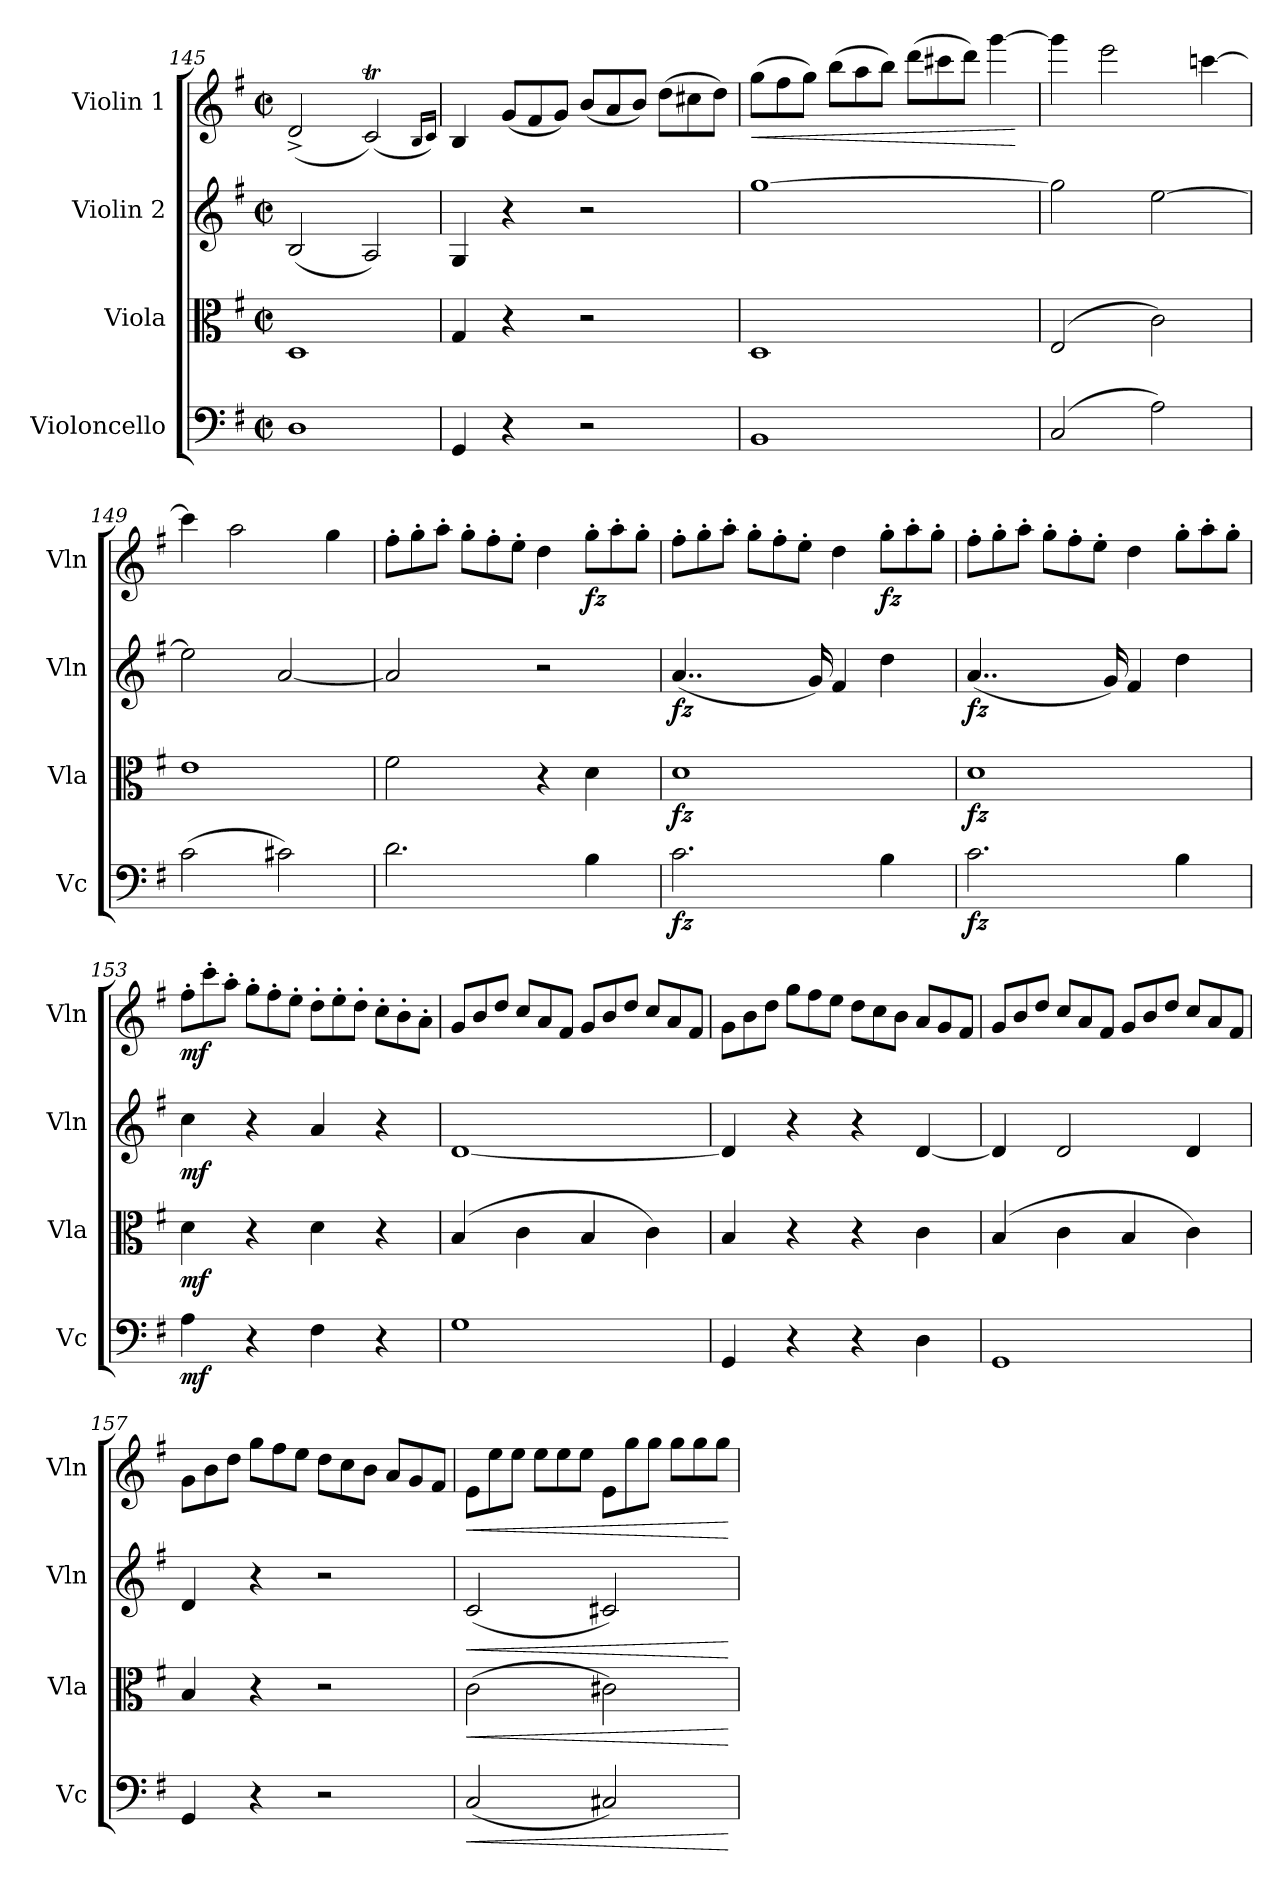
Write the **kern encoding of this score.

**kern	**dynam	**kern	**dynam	**kern	**dynam	**kern	**dynam
*part4	*part4	*part3	*part3	*part2	*part2	*part1	*part1
*staff4	*staff4	*staff3	*staff3	*staff2	*staff2	*staff1	*staff1
*I"Violoncello	*	*I"Viola	*	*I"Violin 2	*	*I"Violin 1	*
*I'Vc	*	*I'Vla	*	*I'Vln	*	*I'Vln	*
*clefF4	*	*clefC3	*	*clefG2	*	*clefG2	*
*k[f#]	*	*k[f#]	*	*k[f#]	*	*k[f#]	*
*M2/2	*	*M2/2	*	*M2/2	*	*M2/2	*
*met(c|)	*	*met(c|)	*	*met(c|)	*	*met(c|)	*
=145	=145	=145	=145	=145	=145	=145	=145
1D	.	1D	.	(2B/	.	(2d^/	.
.	.	.	.	2A/)	.	(2cT/)	.
.	.	.	.	.	.	16qB/LL	.
.	.	.	.	.	.	16qc/JJ)	.
=146	=146	=146	=146	=146	=146	=146	=146
4GG/	.	4G/	.	4G/	.	4B/	.
*	*	*	*	*	*	*Xtuplet	*
4r	.	4r	.	4r	.	(12g/L	.
.	.	.	.	.	.	12f#/	.
.	.	.	.	.	.	12g/J)	.
2r	.	2r	.	2r	.	(12b/L	.
.	.	.	.	.	.	12a/	.
.	.	.	.	.	.	12b/J)	.
.	.	.	.	.	.	(12dd\L	.
.	.	.	.	.	.	12cc#X\	.
.	.	.	.	.	.	12dd\J)	.
=147	=147	=147	=147	=147	=147	=147	=147
!	!	!	!	!	!	!	!LO:HP:b
1BB	.	1D	.	[1gg	.	(12gg\L	<
.	.	.	.	.	.	12ff#\	.
.	.	.	.	.	.	12gg\J)	.
.	.	.	.	.	.	(12bb\L	.
.	.	.	.	.	.	12aa\	.
.	.	.	.	.	.	12bb\J)	.
.	.	.	.	.	.	(12ddd\L	.
.	.	.	.	.	.	12ccc#X\	.
.	.	.	.	.	.	12ddd\J)	.
.	.	.	.	.	.	[4ggg\	.
.	.	.	.	.	.	.	[
!!LO:LB:g=z
=148	=148	=148	=148	=148	=148	=148	=148
(2C/	.	(2E/	.	2gg\]	.	4ggg\]	.
.	.	.	.	.	.	2eee\	.
2A\)	.	2c\)	.	[2ee\	.	.	.
.	.	.	.	.	.	[4cccn\	.
=149	=149	=149	=149	=149	=149	=149	=149
(2c\	.	1e	.	2ee\]	.	4ccc\]	.
.	.	.	.	.	.	2aa\	.
2c#X\)	.	.	.	[2a/	.	.	.
.	.	.	.	.	.	4gg\	.
=150	=150	=150	=150	=150	=150	=150	=150
2.d\	.	2f#\	.	2a/]	.	12ff#'\L	.
.	.	.	.	.	.	12gg'\	.
.	.	.	.	.	.	12aa'\J	.
.	.	.	.	.	.	12gg'\L	.
.	.	.	.	.	.	12ff#'\	.
.	.	.	.	.	.	12ee'\J	.
.	.	4r	.	2r	.	4dd\	.
!	!	!	!	!	!	!	!LO:DY:b
4B\	.	4d\	.	.	.	12gg'\L	fz
.	.	.	.	.	.	12aa'\	.
.	.	.	.	.	.	12gg'\J	.
=151	=151	=151	=151	=151	=151	=151	=151
!	!LO:DY:b	!	!LO:DY:b	!	!LO:DY:b	!	!
2.c\	fz	1d	fz	(<4..a/	fz	12ff#'\L	.
.	.	.	.	.	.	12gg'\	.
.	.	.	.	.	.	12aa'\J	.
.	.	.	.	.	.	12gg'\L	.
.	.	.	.	.	.	12ff#'\	.
.	.	.	.	.	.	12ee'\J	.
.	.	.	.	16g/)	.	.	.
.	.	.	.	4f#/	.	4dd\	.
!	!	!	!	!	!	!	!LO:DY:b
4B\	.	.	.	4dd\	.	12gg'\L	fz
.	.	.	.	.	.	12aa'\	.
.	.	.	.	.	.	12gg'\J	.
=152	=152	=152	=152	=152	=152	=152	=152
!	!LO:DY:b	!	!LO:DY:b	!	!LO:DY:b	!	!
2.c\	fz	1d	fz	(<4..a/	fz	12ff#'\L	.
.	.	.	.	.	.	12gg'\	.
.	.	.	.	.	.	12aa'\J	.
.	.	.	.	.	.	12gg'\L	.
.	.	.	.	.	.	12ff#'\	.
.	.	.	.	.	.	12ee'\J	.
.	.	.	.	16g/)	.	.	.
.	.	.	.	4f#/	.	4dd\	.
4B\	.	.	.	4dd\	.	12gg'\L	.
.	.	.	.	.	.	12aa'\	.
.	.	.	.	.	.	12gg'\J	.
!!LO:LB:g=z
=153	=153	=153	=153	=153	=153	=153	=153
!	!LO:DY:b	!	!LO:DY:b	!	!LO:DY:b	!	!LO:DY:b
4A\	mf	4d\	mf	4cc\	mf	12ff#'\L	mf
.	.	.	.	.	.	12ccc'\	.
.	.	.	.	.	.	12aa'\J	.
4r	.	4r	.	4r	.	12gg'\L	.
.	.	.	.	.	.	12ff#'\	.
.	.	.	.	.	.	12ee'\J	.
4F#\	.	4d\	.	4a/	.	12dd'\L	.
.	.	.	.	.	.	12ee'\	.
.	.	.	.	.	.	12dd'\J	.
4r	.	4r	.	4r	.	12cc'\L	.
.	.	.	.	.	.	12b'\	.
.	.	.	.	.	.	12a'\J	.
=154	=154	=154	=154	=154	=154	=154	=154
1G	.	(<4B/	.	[1d	.	12g/L	.
.	.	.	.	.	.	12b/	.
.	.	.	.	.	.	12dd/J	.
.	.	4c\	.	.	.	12cc/L	.
.	.	.	.	.	.	12a/	.
.	.	.	.	.	.	12f#/J	.
.	.	4B/	.	.	.	12g/L	.
.	.	.	.	.	.	12b/	.
.	.	.	.	.	.	12dd/J	.
.	.	4c\)	.	.	.	12cc/L	.
.	.	.	.	.	.	12a/	.
.	.	.	.	.	.	12f#/J	.
=155	=155	=155	=155	=155	=155	=155	=155
4GG/	.	4B/	.	4d/]	.	12g\L	.
.	.	.	.	.	.	12b\	.
.	.	.	.	.	.	12dd\J	.
4r	.	4r	.	4r	.	12gg\L	.
.	.	.	.	.	.	12ff#\	.
.	.	.	.	.	.	12ee\J	.
4r	.	4r	.	4r	.	12dd\L	.
.	.	.	.	.	.	12cc\	.
.	.	.	.	.	.	12b\J	.
4D\	.	4c\	.	[4d/	.	12a/L	.
.	.	.	.	.	.	12g/	.
.	.	.	.	.	.	12f#/J	.
!!LO:LB:g=z
=156	=156	=156	=156	=156	=156	=156	=156
1GG	.	(<4B/	.	4d/]	.	12g/L	.
.	.	.	.	.	.	12b/	.
.	.	.	.	.	.	12dd/J	.
.	.	4c\	.	2d/	.	12cc/L	.
.	.	.	.	.	.	12a/	.
.	.	.	.	.	.	12f#/J	.
.	.	4B/	.	.	.	12g/L	.
.	.	.	.	.	.	12b/	.
.	.	.	.	.	.	12dd/J	.
.	.	4c\)	.	4d/	.	12cc/L	.
.	.	.	.	.	.	12a/	.
.	.	.	.	.	.	12f#/J	.
!!LO:LB:g=z
=157	=157	=157	=157	=157	=157	=157	=157
4GG/	.	4B/	.	4d/	.	12g\L	.
.	.	.	.	.	.	12b\	.
.	.	.	.	.	.	12dd\J	.
4r	.	4r	.	4r	.	12gg\L	.
.	.	.	.	.	.	12ff#\	.
.	.	.	.	.	.	12ee\J	.
2r	.	2r	.	2r	.	12dd\L	.
.	.	.	.	.	.	12cc\	.
.	.	.	.	.	.	12b\J	.
.	.	.	.	.	.	12a/L	.
.	.	.	.	.	.	12g/	.
.	.	.	.	.	.	12f#/J	.
=158	=158	=158	=158	=158	=158	=158	=158
!	!LO:HP:b	!	!LO:HP:b	!	!LO:HP:b	!	!LO:HP:b
(2C/	<	(2c\	<	(2c/	<	12e\L	<
.	.	.	.	.	.	12ee\	.
.	.	.	.	.	.	12ee\J	.
.	.	.	.	.	.	12ee\L	.
.	.	.	.	.	.	12ee\	.
.	.	.	.	.	.	12ee\J	.
2C#X/)	.	2c#X\)	.	2c#X/)	.	12e\L	.
.	.	.	.	.	.	12gg\	.
.	.	.	.	.	.	12gg\J	.
.	.	.	.	.	.	12gg\L	.
.	.	.	.	.	.	12gg\	.
.	.	.	.	.	.	12gg\J	.
.	[	.	[	.	[	.	[
=	=	=	=	=	=	=	=
*-	*-	*-	*-	*-	*-	*-	*-
